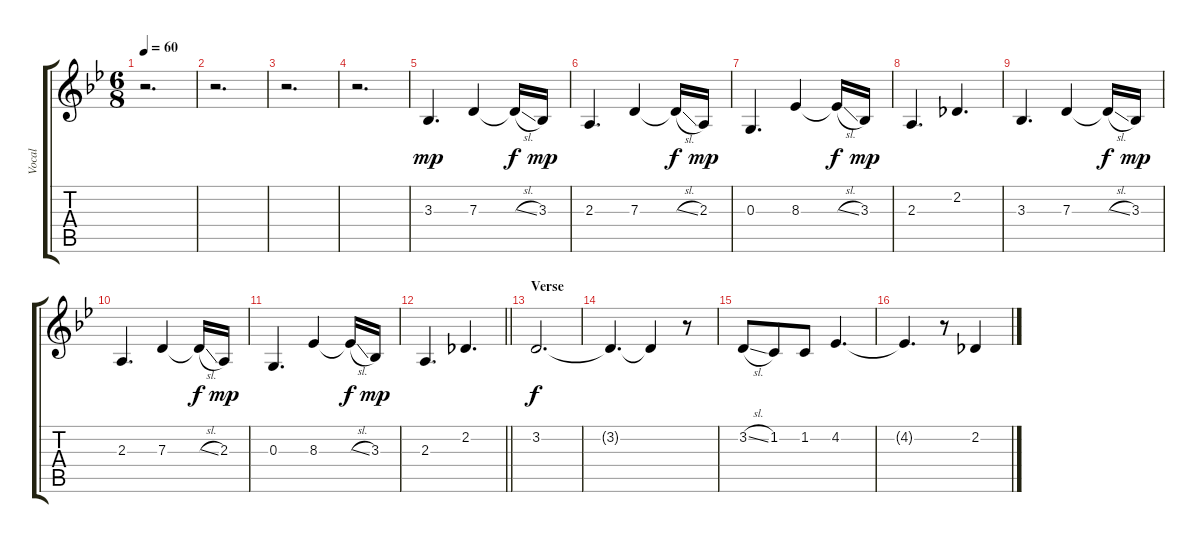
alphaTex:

\track ("Vocal" "Vocal") {instrument tenorsax}
\staff {score tabs}
\tuning (E4 B3 G3 D3 A2 E2) {hide}
\ts (6 8)
\tempo 60
\clef g2
\ks bb
r.2{d dy mp instrument tenorsax} |
r.2{d} |
r.2{d} |
r.2{d} |
3.3.4{d} 7.3.4 7.3{sl t}.16{dy f} 3.3.16{dy mp} |
2.3.4{d} 7.3.4 7.3{sl t}.16{dy f} 2.3.16{dy mp} |
0.3.4{d} 8.3.4 8.3{sl t}.16{dy f} 3.3.16{dy mp} |
2.3.4{d} 2.2.4{d} |
3.3.4{d} 7.3.4 7.3{sl t}.16{dy f} 3.3.16{dy mp} |
2.3.4{d} 7.3.4 7.3{sl t}.16{dy f} 2.3.16{dy mp} |
0.3.4{d} 8.3.4 8.3{sl t}.16{dy f} 3.3.16{dy mp} |
\barLineRight lightlight
2.3.4{d} 2.2.4{d} |
\section ("" "Verse")
3.2.2{d dy f} |
3.2{t}.4{d} 3.2{t}.4 r.8 |
3.2{sl}.8 1.2.8 1.2.8 4.2.4{d} |
4.2{t}.4{d} r.8 2.2.4
